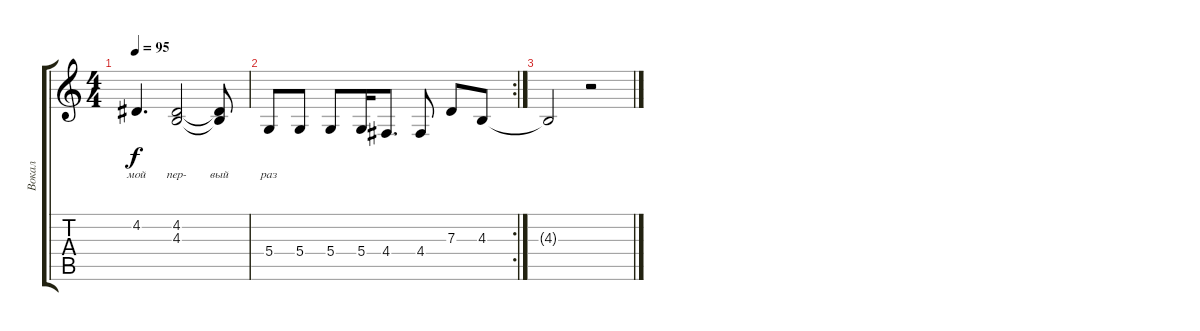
\track ("Вокал" "Вокал") {instrument lead8bassandlead}
\staff {score tabs}
\tuning (E4 B3 G3 D3 A2 E2) {hide}
\ts (4 4)
\tempo 95
\clef g2
\ks c
4.2.4{d lyrics (0 "мой") lyrics (1 "") lyrics (2 "") lyrics (3 "") lyrics (4 "") dy f} (4.2 4.3).2{lyrics (0 "пер-") lyrics (1 "") lyrics (2 "") lyrics (3 "") lyrics (4 "")} (4.2{t} 4.3{t}).8{lyrics (0 "вый") lyrics (1 "") lyrics (2 "") lyrics (3 "") lyrics (4 "")} |
\rc 2
5.4.8{lyrics (0 "раз") lyrics (1 "") lyrics (2 "") lyrics (3 "") lyrics (4 "")} 5.4.8 5.4.8 5.4.16 4.4.8{d} 4.4.8 7.3.8 4.3.8 |
4.3{t}.2 r.2
